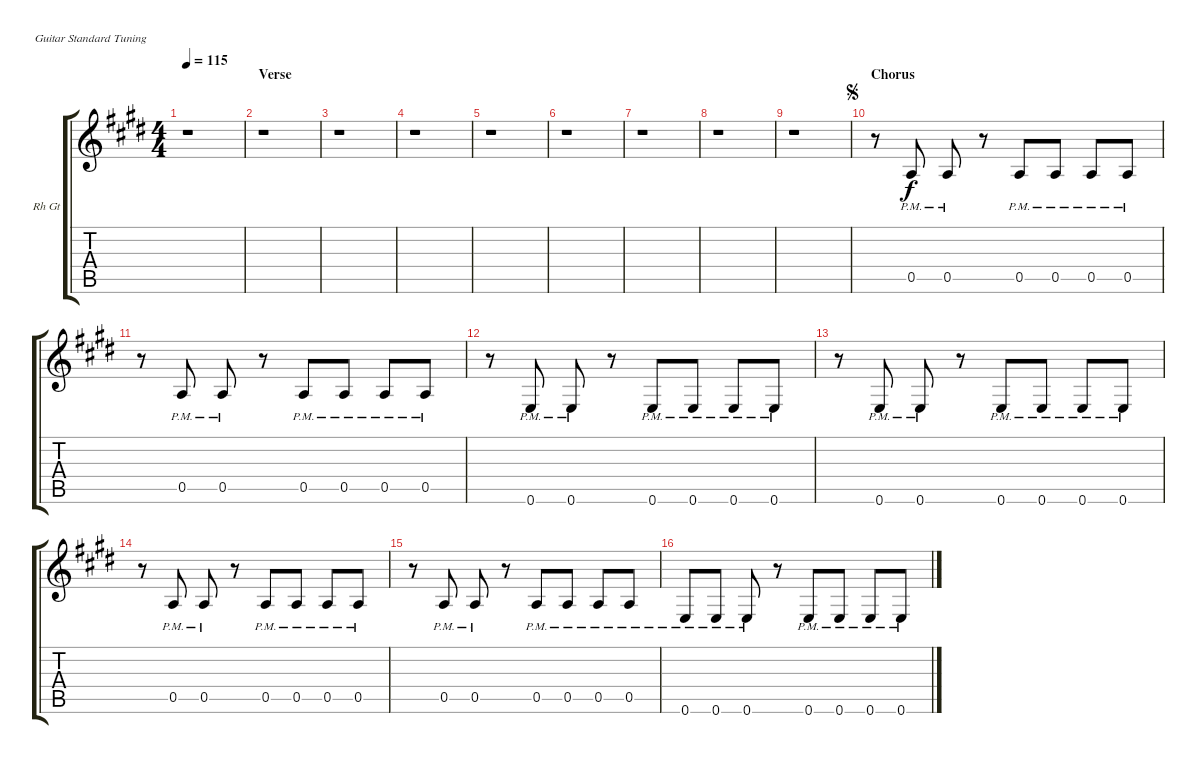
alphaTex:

\defaultSystemsLayout 4
\bracketExtendMode groupsimilarinstruments
\useSystemSignSeparator
\multiTrackTrackNamePolicy allsystems
\firstSystemTrackNameOrientation horizontal
\otherSystemsTrackNameOrientation horizontal
\track ("Rhythm Guitar" "Rh Gt") {instrument electricguitarclean}
\staff {score tabs}
\tuning (E4 B3 G3 D3 A2 E2)
\ts (4 4)
\tempo 115
\clef g2
\ks e
r.1{dy f} |
\section ("" "Verse")
r.1 |
r.1 |
r.1 |
r.1 |
r.1 |
r.1 |
r.1 |
r.1 |
\section ("" "Chorus")
\jump segno
\scale
0.25 r.8 0.5{pm}.8 0.5{pm}.8 r.8 0.5{pm}.8 0.5{pm}.8 0.5{pm}.8 0.5{pm}.8 |
\scale
0.25 r.8 0.5{pm}.8 0.5{pm}.8 r.8 0.5{pm}.8 0.5{pm}.8 0.5{pm}.8 0.5{pm}.8 |
\scale
0.25 r.8 0.6{pm}.8 0.6{pm}.8 r.8 0.6{pm}.8 0.6{pm}.8 0.6{pm}.8 0.6{pm}.8 |
\scale
0.25 r.8 0.6{pm}.8 0.6{pm}.8 r.8 0.6{pm}.8 0.6{pm}.8 0.6{pm}.8 0.6{pm}.8 |
\scale
0.272941 r.8 0.5{pm}.8 0.5{pm}.8 r.8 0.5{pm}.8 0.5{pm}.8 0.5{pm}.8 0.5{pm}.8 |
\scale
0.272941 r.8 0.5{pm}.8 0.5{pm}.8 r.8 0.5{pm}.8 0.5{pm}.8 0.5{pm}.8 0.5{pm}.8 |
\scale
0.272941 0.6{pm}.8 0.6{pm}.8 0.6{pm}.8 r.8 0.6{pm}.8 0.6{pm}.8 0.6{pm}.8 0.6{pm}.8
